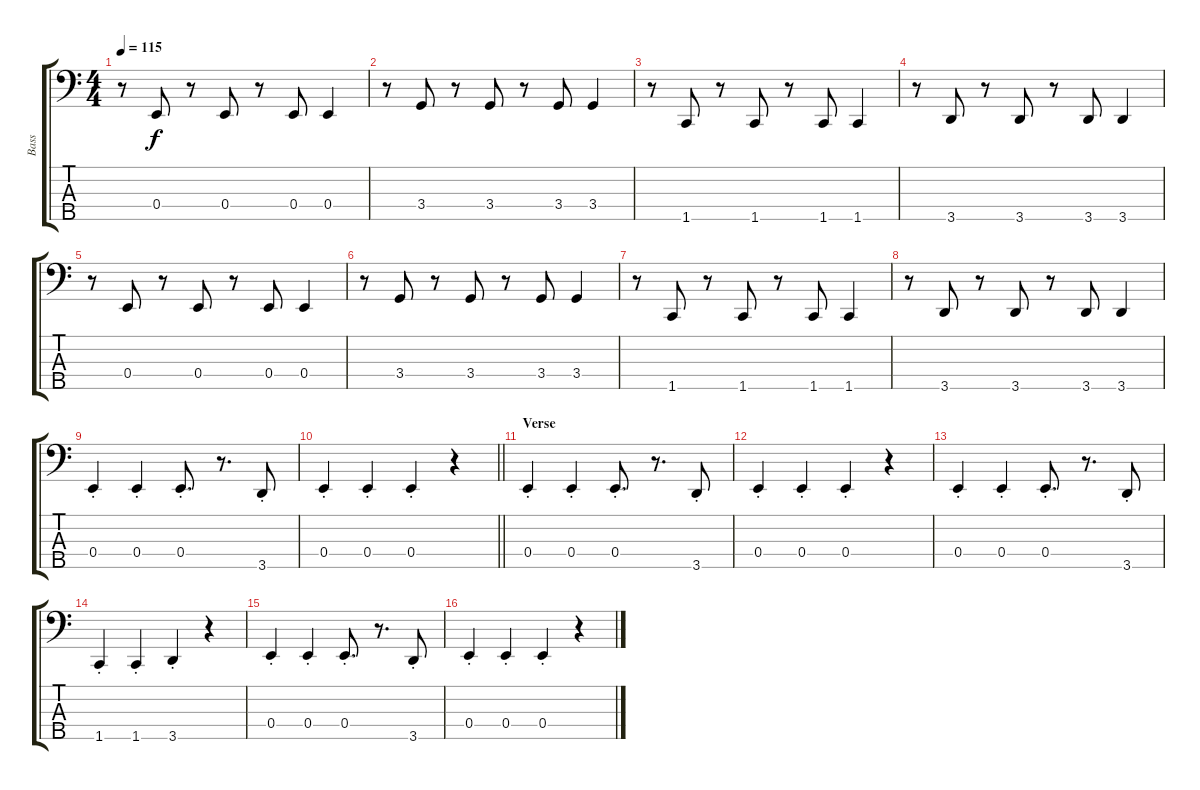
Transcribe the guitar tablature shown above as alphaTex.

\track ("Bass" "Bass") {instrument electricbassfinger}
\staff {score tabs}
\tuning (G2 D2 A1 E1 B0) {hide}
\ts (4 4)
\tempo 115
\clef f4
\ks c
r.8{dy f} 0.4.8 r.8 0.4.8 r.8 0.4.8 0.4.4 |
r.8 3.4.8 r.8 3.4.8 r.8 3.4.8 3.4.4 |
r.8 1.5.8 r.8 1.5.8 r.8 1.5.8 1.5.4 |
r.8 3.5.8 r.8 3.5.8 r.8 3.5.8 3.5.4 |
r.8 0.4.8 r.8 0.4.8 r.8 0.4.8 0.4.4 |
r.8 3.4.8 r.8 3.4.8 r.8 3.4.8 3.4.4 |
r.8 1.5.8 r.8 1.5.8 r.8 1.5.8 1.5.4 |
r.8 3.5.8 r.8 3.5.8 r.8 3.5.8 3.5.4 |
0.4{st}.4 0.4{st}.4 0.4{st}.8{d} r.8{d} 3.5{st}.8 |
\barLineRight lightlight
0.4{st}.4 0.4{st}.4 0.4{st}.4 r.4 |
\section ("" "Verse")
0.4{st}.4 0.4{st}.4 0.4{st}.8{d} r.8{d} 3.5{st}.8 |
0.4{st}.4 0.4{st}.4 0.4{st}.4 r.4 |
0.4{st}.4 0.4{st}.4 0.4{st}.8{d} r.8{d} 3.5{st}.8 |
1.5{st}.4 1.5{st}.4 3.5{st}.4 r.4 |
0.4{st}.4 0.4{st}.4 0.4{st}.8{d} r.8{d} 3.5{st}.8 |
0.4{st}.4 0.4{st}.4 0.4{st}.4 r.4
